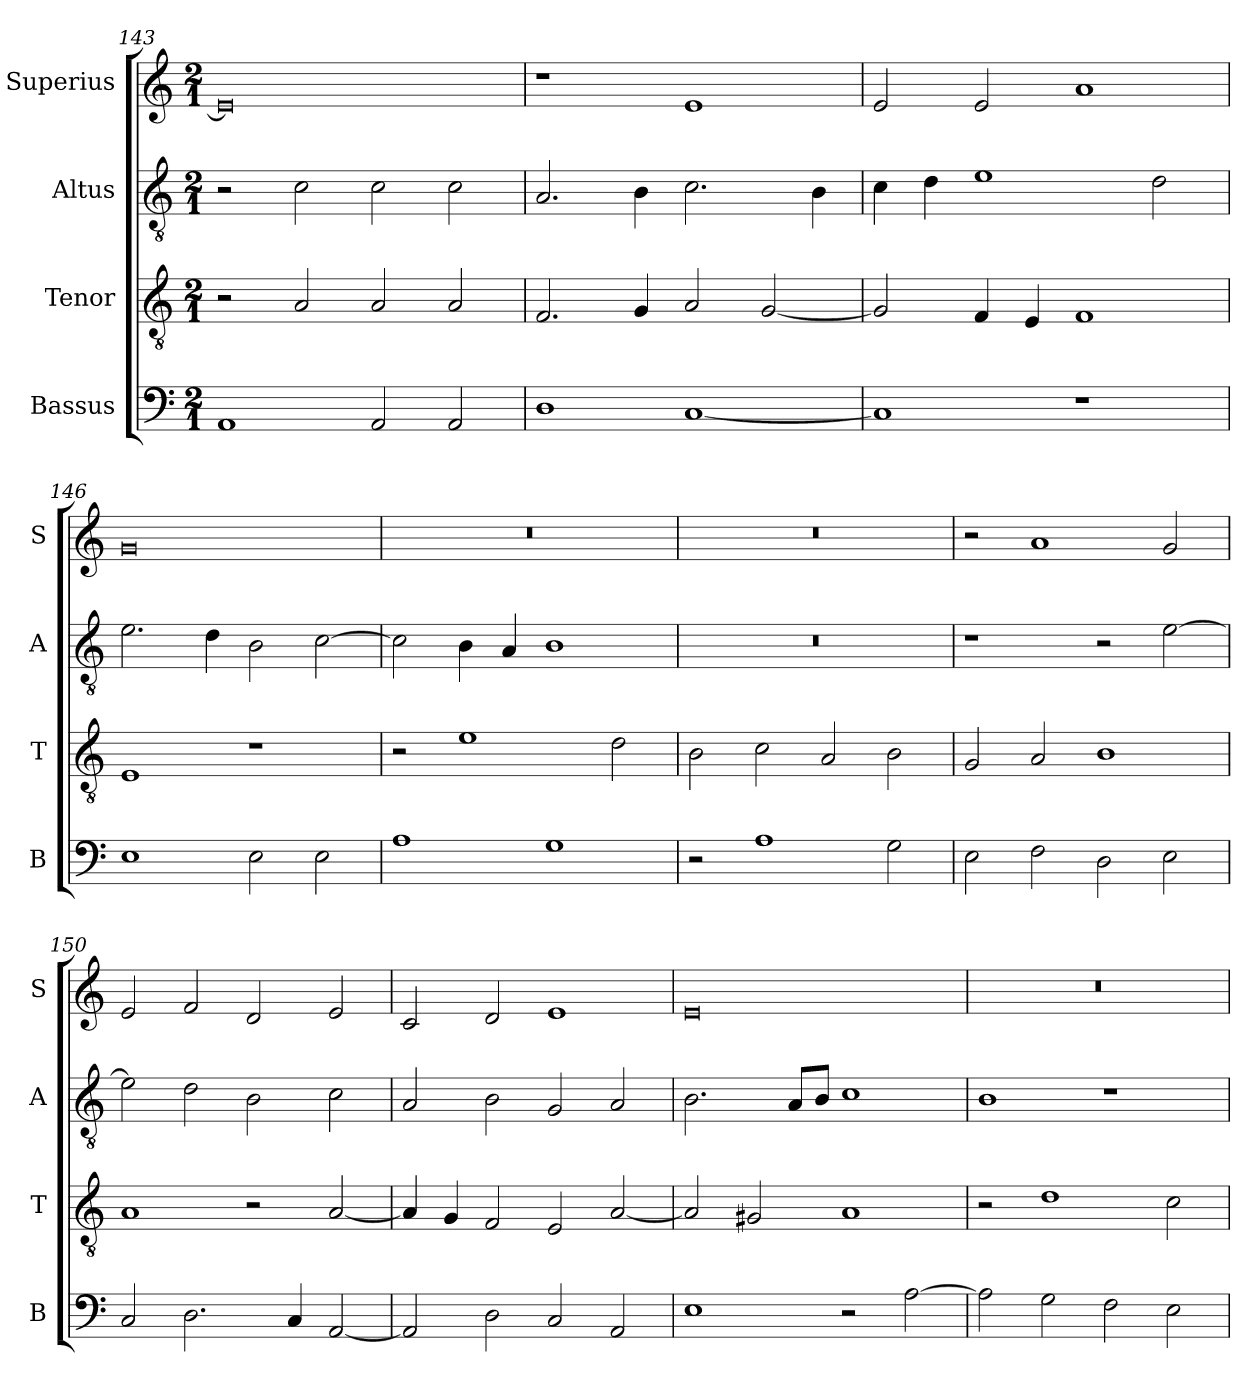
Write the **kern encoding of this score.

**kern	**kern	**kern	**kern
*part4	*part3	*part2	*part1
*staff4	*staff3	*staff2	*staff1
*I"Bassus	*I"Tenor	*I"Altus	*I"Superius
*I'B	*I'T	*I'A	*I'S
*clefF4	*clefGv2	*clefGv2	*clefG2
*k[]	*k[]	*k[]	*k[]
*C:	*C:	*C:	*C:
*M2/1	*M2/1	*M2/1	*M2/1
=143	=143	=143	=143
1AA	2r	2r	0e]
.	2A	2c	.
2AA	2A	2c	.
2AA	2A	2c	.
=144	=144	=144	=144
1D	2.F	2.A	1r
.	4G	4B	.
[1C	2A	2.c	1e
.	[2G	.	.
.	.	4B	.
=145	=145	=145	=145
1C]	2G]	4c	2e
.	.	4d	.
.	4F	1e	2e
.	4E	.	.
1r	1F	.	1a
.	.	2d	.
=146	=146	=146	=146
1E	1E	2.e	0g
.	.	4d	.
2E	1r	2B	.
2E	.	[2c	.
=147	=147	=147	=147
1A	2r	2c]	0r
.	1e	4B	.
.	.	4A	.
1G	.	1B	.
.	2d	.	.
=148	=148	=148	=148
2r	2B	0r	0r
1A	2c	.	.
.	2A	.	.
2G	2B	.	.
=149	=149	=149	=149
2E	2G	1r	2r
2F	2A	.	1a
2D	1B	2r	.
2E	.	[2e	2g
=150	=150	=150	=150
2C	1A	2e]	2e
2.D	.	2d	2f
.	2r	2B	2d
4C	.	.	.
[2AA	[2A	2c	2e
=151	=151	=151	=151
2AA]	4A]	2A	2c
.	4G	.	.
2D	2F	2B	2d
2C	2E	2G	1e
2AA	[2A	2A	.
=152	=152	=152	=152
1E	2A]	2.B	0e
.	2G#X	.	.
.	.	8AL	.
.	.	8BJ	.
2r	1A	1c	.
[2A	.	.	.
=153	=153	=153	=153
2A]	2r	1B	0r
2G	1d	.	.
2F	.	1r	.
2E	2c	.	.
=	=	=	=
*-	*-	*-	*-
